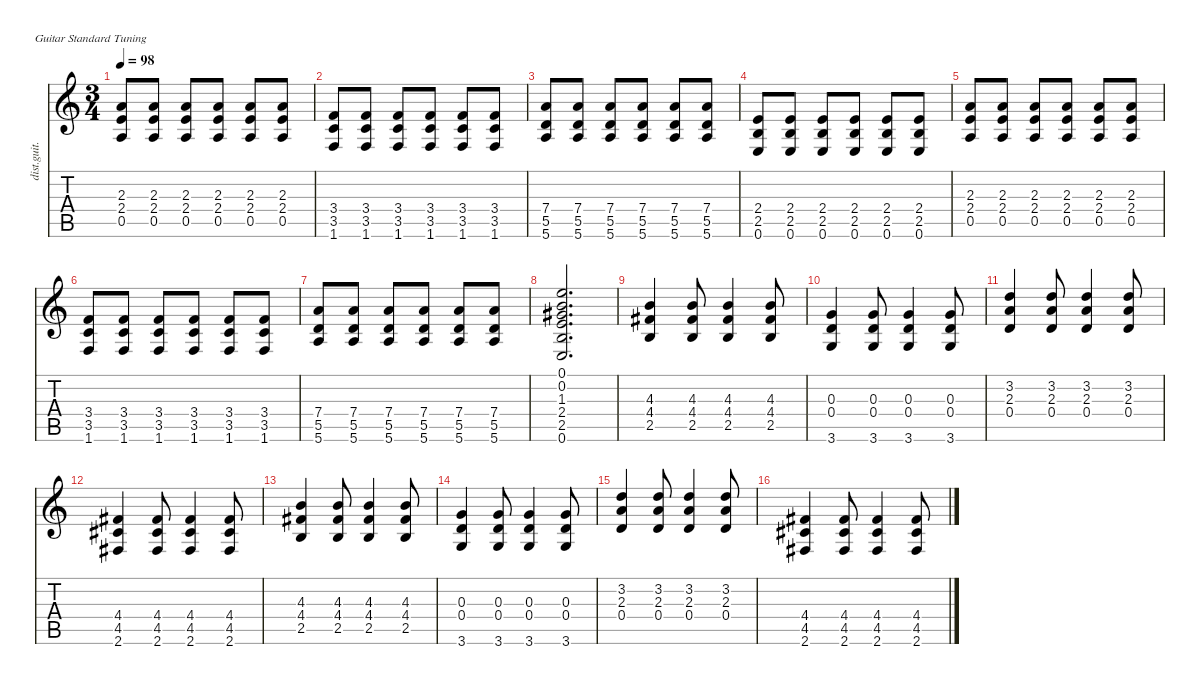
\defaultSystemsLayout 4
\hideDynamics
\bracketExtendMode nobrackets
\otherSystemsTrackNameOrientation horizontal
\track ("гитара ритм" "dist.guit.") {instrument distortionguitar}
\staff {score tabs}
\tuning (E4 B3 G3 D3 A2 E2)
\ts (3 4)
\tempo 98
\clef g2
\ks c
(2.3 2.4 0.5).8{dy f beam Up} (2.3 2.4 0.5).8{beam Up} (2.3 2.4 0.5).8{beam Up} (2.3 2.4 0.5).8{beam Up} (2.3 2.4 0.5).8{beam Up} (2.3 2.4 0.5).8{beam Up} |
(3.4 3.5 1.6).8{beam Up} (3.4 3.5 1.6).8{beam Up} (3.4 3.5 1.6).8{beam Up} (3.4 3.5 1.6).8{beam Up} (3.4 3.5 1.6).8{beam Up} (3.4 3.5 1.6).8{beam Up} |
(7.4 5.5 5.6).8{beam Up} (7.4 5.5 5.6).8{beam Up} (7.4 5.5 5.6).8{beam Up} (7.4 5.5 5.6).8{beam Up} (7.4 5.5 5.6).8{beam Up} (7.4 5.5 5.6).8{beam Up} |
(2.4 2.5 0.6).8{beam Up} (2.4 2.5 0.6).8{beam Up} (2.4 2.5 0.6).8{beam Up} (2.4 2.5 0.6).8{beam Up} (2.4 2.5 0.6).8{beam Up} (2.4 2.5 0.6).8{beam Up} |
(2.3 2.4 0.5).8{beam Up} (2.3 2.4 0.5).8{beam Up} (2.3 2.4 0.5).8{beam Up} (2.3 2.4 0.5).8{beam Up} (2.3 2.4 0.5).8{beam Up} (2.3 2.4 0.5).8{beam Up} |
(3.4 3.5 1.6).8{beam Up} (3.4 3.5 1.6).8{beam Up} (3.4 3.5 1.6).8{beam Up} (3.4 3.5 1.6).8{beam Up} (3.4 3.5 1.6).8{beam Up} (3.4 3.5 1.6).8{beam Up} |
(7.4 5.5 5.6).8{beam Up} (7.4 5.5 5.6).8{beam Up} (7.4 5.5 5.6).8{beam Up} (7.4 5.5 5.6).8{beam Up} (7.4 5.5 5.6).8{beam Up} (7.4 5.5 5.6).8{beam Up} |
(0.1 0.2 1.3{acc #} 2.4 2.5 0.6).2{d beam Up} |
(4.3 4.4{acc #} 2.5).4{beam Up} (4.3 4.4{acc #} 2.5).8{beam Up} (4.3 4.4{acc #} 2.5).4{beam Up} (4.3 4.4{acc #} 2.5).8{beam Up} |
(0.3 0.4 3.6).4{beam Up} (0.3 0.4 3.6).8{beam Up} (0.3 0.4 3.6).4{beam Up} (0.3 0.4 3.6).8{beam Up} |
(3.2 2.3 0.4).4{beam Up} (3.2 2.3 0.4).8{beam Up} (3.2 2.3 0.4).4{beam Up} (3.2 2.3 0.4).8{beam Up} |
(4.4{acc #} 4.5{acc #} 2.6{acc #}).4{beam Up} (4.4{acc #} 4.5{acc #} 2.6{acc #}).8{beam Up} (4.4{acc #} 4.5{acc #} 2.6{acc #}).4{beam Up} (4.4{acc #} 4.5{acc #} 2.6{acc #}).8{beam Up} |
(4.3 4.4{acc #} 2.5).4{beam Up} (4.3 4.4{acc #} 2.5).8{beam Up} (4.3 4.4{acc #} 2.5).4{beam Up} (4.3 4.4{acc #} 2.5).8{beam Up} |
(0.3 0.4 3.6).4{beam Up} (0.3 0.4 3.6).8{beam Up} (0.3 0.4 3.6).4{beam Up} (0.3 0.4 3.6).8{beam Up} |
(3.2 2.3 0.4).4{beam Up} (3.2 2.3 0.4).8{beam Up} (3.2 2.3 0.4).4{beam Up} (3.2 2.3 0.4).8{beam Up} |
(4.4{acc #} 4.5{acc #} 2.6{acc #}).4{beam Up} (4.4{acc #} 4.5{acc #} 2.6{acc #}).8{beam Up} (4.4{acc #} 4.5{acc #} 2.6{acc #}).4{beam Up} (4.4{acc #} 4.5{acc #} 2.6{acc #}).8{beam Up}
